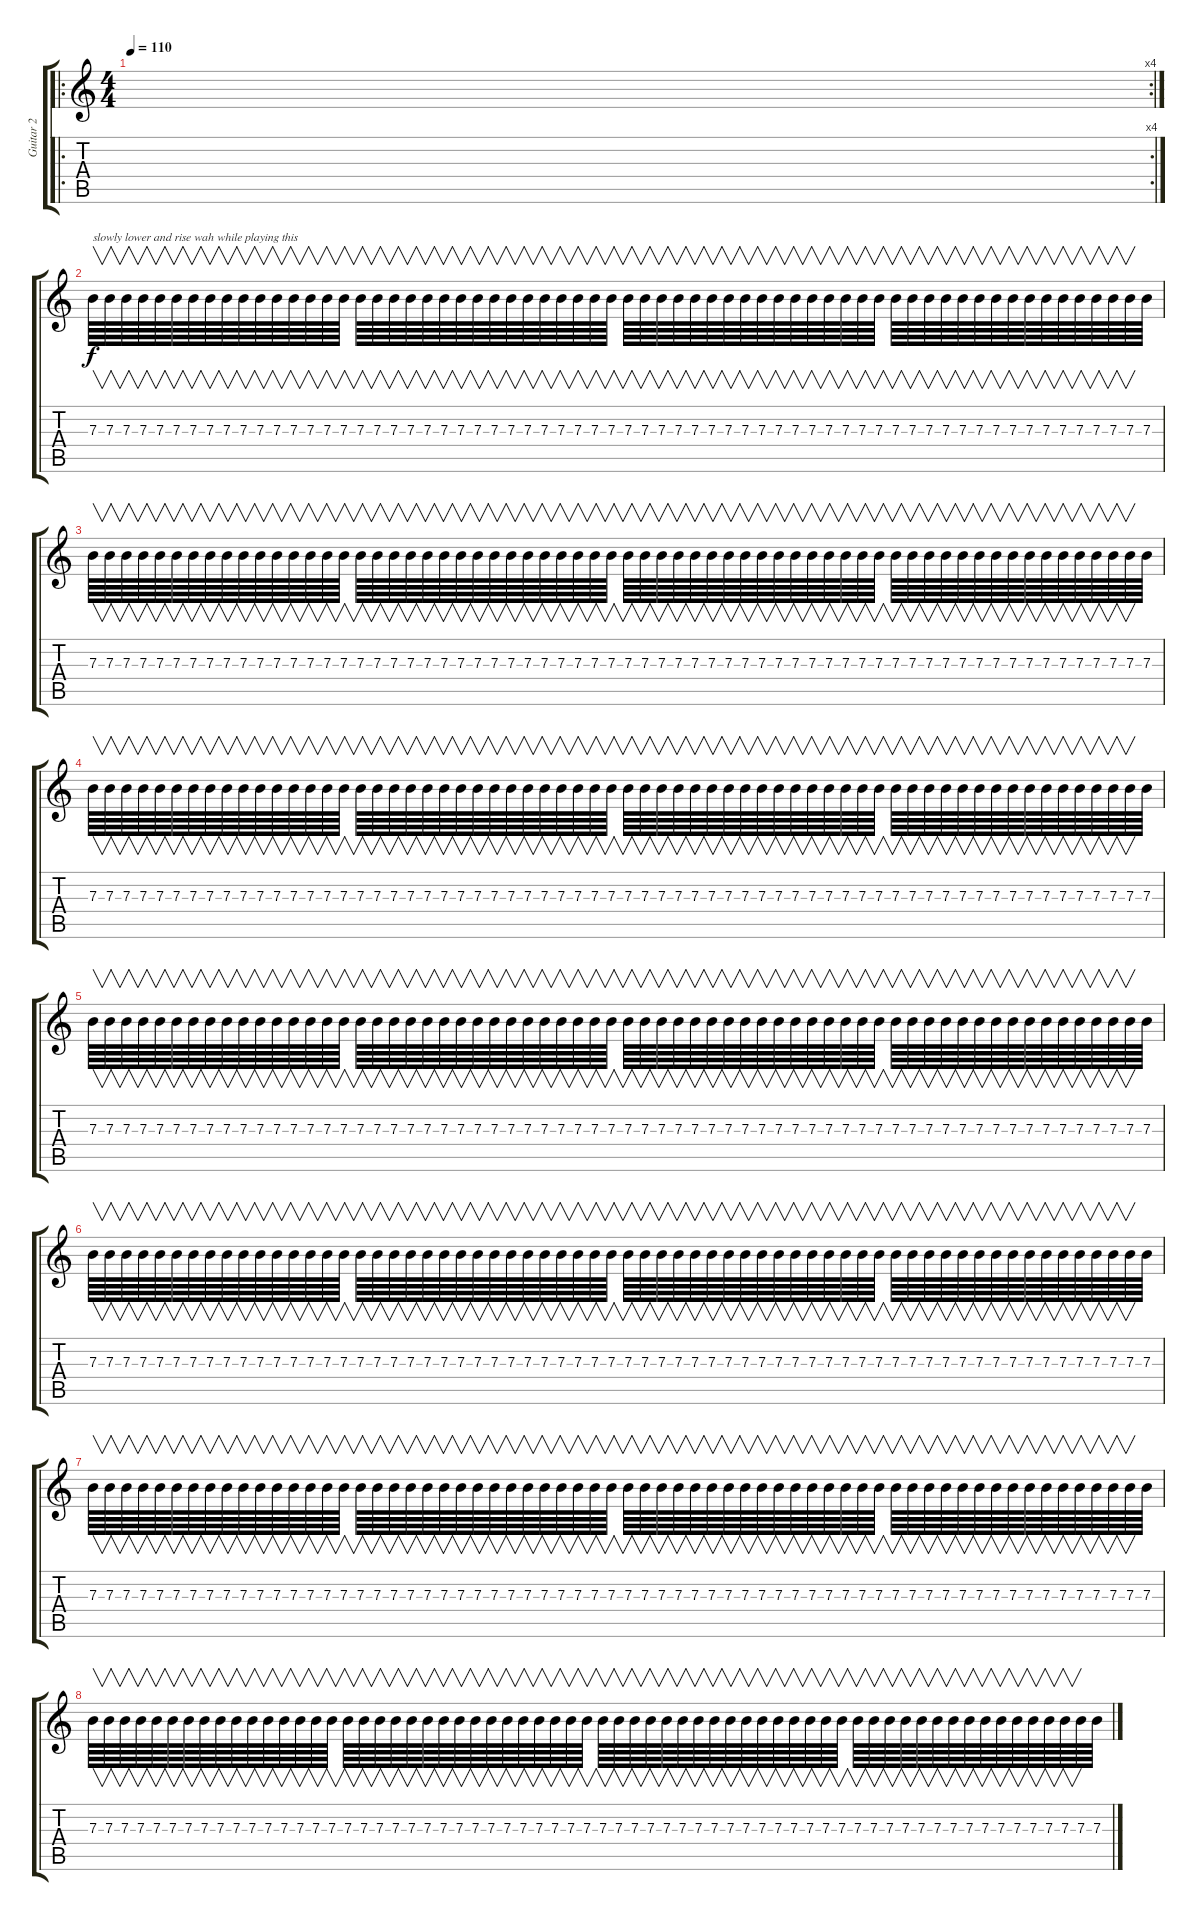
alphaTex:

\track ("Guitar 2" "Guitar 2") {instrument overdrivenguitar}
\staff {score tabs}
\tuning (Db4 Ab3 E3 B2 Gb2 B1) {hide}
\ro
\rc 4
\ts (4 4)
\tempo 110
\clef g2
\ks c
|
7.3.64{v txt "slowly lower and rise wah while playing this"} 7.3.64{v} 7.3.64{v} 7.3.64{v} 7.3.64{v} 7.3.64{v} 7.3.64{v} 7.3.64{v} 7.3.64{v} 7.3.64{v} 7.3.64{v} 7.3.64{v} 7.3.64{v} 7.3.64{v} 7.3.64{v} 7.3.64{v} 7.3.64{v} 7.3.64{v} 7.3.64{v} 7.3.64{v} 7.3.64{v} 7.3.64{v} 7.3.64{v} 7.3.64{v} 7.3.64{v} 7.3.64{v} 7.3.64{v} 7.3.64{v} 7.3.64{v} 7.3.64{v} 7.3.64{v} 7.3.64{v} 7.3.64{v} 7.3.64{v} 7.3.64{v} 7.3.64{v} 7.3.64{v} 7.3.64{v} 7.3.64{v} 7.3.64{v} 7.3.64{v} 7.3.64{v} 7.3.64{v} 7.3.64{v} 7.3.64{v} 7.3.64{v} 7.3.64{v} 7.3.64{v} 7.3.64{v} 7.3.64{v} 7.3.64{v} 7.3.64{v} 7.3.64{v} 7.3.64{v} 7.3.64{v} 7.3.64{v} 7.3.64{v} 7.3.64{v} 7.3.64{v} 7.3.64{v} 7.3.64{v} 7.3.64{v} 7.3.64{v} 7.3.64 |
7.3.64{v} 7.3.64{v} 7.3.64{v} 7.3.64{v} 7.3.64{v} 7.3.64{v} 7.3.64{v} 7.3.64{v} 7.3.64{v} 7.3.64{v} 7.3.64{v} 7.3.64{v} 7.3.64{v} 7.3.64{v} 7.3.64{v} 7.3.64{v} 7.3.64{v} 7.3.64{v} 7.3.64{v} 7.3.64{v} 7.3.64{v} 7.3.64{v} 7.3.64{v} 7.3.64{v} 7.3.64{v} 7.3.64{v} 7.3.64{v} 7.3.64{v} 7.3.64{v} 7.3.64{v} 7.3.64{v} 7.3.64{v} 7.3.64{v} 7.3.64{v} 7.3.64{v} 7.3.64{v} 7.3.64{v} 7.3.64{v} 7.3.64{v} 7.3.64{v} 7.3.64{v} 7.3.64{v} 7.3.64{v} 7.3.64{v} 7.3.64{v} 7.3.64{v} 7.3.64{v} 7.3.64{v} 7.3.64{v} 7.3.64{v} 7.3.64{v} 7.3.64{v} 7.3.64{v} 7.3.64{v} 7.3.64{v} 7.3.64{v} 7.3.64{v} 7.3.64{v} 7.3.64{v} 7.3.64{v} 7.3.64{v} 7.3.64{v} 7.3.64{v} 7.3.64 |
7.3.64{v} 7.3.64{v} 7.3.64{v} 7.3.64{v} 7.3.64{v} 7.3.64{v} 7.3.64{v} 7.3.64{v} 7.3.64{v} 7.3.64{v} 7.3.64{v} 7.3.64{v} 7.3.64{v} 7.3.64{v} 7.3.64{v} 7.3.64{v} 7.3.64{v} 7.3.64{v} 7.3.64{v} 7.3.64{v} 7.3.64{v} 7.3.64{v} 7.3.64{v} 7.3.64{v} 7.3.64{v} 7.3.64{v} 7.3.64{v} 7.3.64{v} 7.3.64{v} 7.3.64{v} 7.3.64{v} 7.3.64{v} 7.3.64{v} 7.3.64{v} 7.3.64{v} 7.3.64{v} 7.3.64{v} 7.3.64{v} 7.3.64{v} 7.3.64{v} 7.3.64{v} 7.3.64{v} 7.3.64{v} 7.3.64{v} 7.3.64{v} 7.3.64{v} 7.3.64{v} 7.3.64{v} 7.3.64{v} 7.3.64{v} 7.3.64{v} 7.3.64{v} 7.3.64{v} 7.3.64{v} 7.3.64{v} 7.3.64{v} 7.3.64{v} 7.3.64{v} 7.3.64{v} 7.3.64{v} 7.3.64{v} 7.3.64{v} 7.3.64{v} 7.3.64 |
7.3.64{v} 7.3.64{v} 7.3.64{v} 7.3.64{v} 7.3.64{v} 7.3.64{v} 7.3.64{v} 7.3.64{v} 7.3.64{v} 7.3.64{v} 7.3.64{v} 7.3.64{v} 7.3.64{v} 7.3.64{v} 7.3.64{v} 7.3.64{v} 7.3.64{v} 7.3.64{v} 7.3.64{v} 7.3.64{v} 7.3.64{v} 7.3.64{v} 7.3.64{v} 7.3.64{v} 7.3.64{v} 7.3.64{v} 7.3.64{v} 7.3.64{v} 7.3.64{v} 7.3.64{v} 7.3.64{v} 7.3.64{v} 7.3.64{v} 7.3.64{v} 7.3.64{v} 7.3.64{v} 7.3.64{v} 7.3.64{v} 7.3.64{v} 7.3.64{v} 7.3.64{v} 7.3.64{v} 7.3.64{v} 7.3.64{v} 7.3.64{v} 7.3.64{v} 7.3.64{v} 7.3.64{v} 7.3.64{v} 7.3.64{v} 7.3.64{v} 7.3.64{v} 7.3.64{v} 7.3.64{v} 7.3.64{v} 7.3.64{v} 7.3.64{v} 7.3.64{v} 7.3.64{v} 7.3.64{v} 7.3.64{v} 7.3.64{v} 7.3.64{v} 7.3.64 |
7.3.64{v} 7.3.64{v} 7.3.64{v} 7.3.64{v} 7.3.64{v} 7.3.64{v} 7.3.64{v} 7.3.64{v} 7.3.64{v} 7.3.64{v} 7.3.64{v} 7.3.64{v} 7.3.64{v} 7.3.64{v} 7.3.64{v} 7.3.64{v} 7.3.64{v} 7.3.64{v} 7.3.64{v} 7.3.64{v} 7.3.64{v} 7.3.64{v} 7.3.64{v} 7.3.64{v} 7.3.64{v} 7.3.64{v} 7.3.64{v} 7.3.64{v} 7.3.64{v} 7.3.64{v} 7.3.64{v} 7.3.64{v} 7.3.64{v} 7.3.64{v} 7.3.64{v} 7.3.64{v} 7.3.64{v} 7.3.64{v} 7.3.64{v} 7.3.64{v} 7.3.64{v} 7.3.64{v} 7.3.64{v} 7.3.64{v} 7.3.64{v} 7.3.64{v} 7.3.64{v} 7.3.64{v} 7.3.64{v} 7.3.64{v} 7.3.64{v} 7.3.64{v} 7.3.64{v} 7.3.64{v} 7.3.64{v} 7.3.64{v} 7.3.64{v} 7.3.64{v} 7.3.64{v} 7.3.64{v} 7.3.64{v} 7.3.64{v} 7.3.64{v} 7.3.64 |
7.3.64{v} 7.3.64{v} 7.3.64{v} 7.3.64{v} 7.3.64{v} 7.3.64{v} 7.3.64{v} 7.3.64{v} 7.3.64{v} 7.3.64{v} 7.3.64{v} 7.3.64{v} 7.3.64{v} 7.3.64{v} 7.3.64{v} 7.3.64{v} 7.3.64{v} 7.3.64{v} 7.3.64{v} 7.3.64{v} 7.3.64{v} 7.3.64{v} 7.3.64{v} 7.3.64{v} 7.3.64{v} 7.3.64{v} 7.3.64{v} 7.3.64{v} 7.3.64{v} 7.3.64{v} 7.3.64{v} 7.3.64{v} 7.3.64{v} 7.3.64{v} 7.3.64{v} 7.3.64{v} 7.3.64{v} 7.3.64{v} 7.3.64{v} 7.3.64{v} 7.3.64{v} 7.3.64{v} 7.3.64{v} 7.3.64{v} 7.3.64{v} 7.3.64{v} 7.3.64{v} 7.3.64{v} 7.3.64{v} 7.3.64{v} 7.3.64{v} 7.3.64{v} 7.3.64{v} 7.3.64{v} 7.3.64{v} 7.3.64{v} 7.3.64{v} 7.3.64{v} 7.3.64{v} 7.3.64{v} 7.3.64{v} 7.3.64{v} 7.3.64{v} 7.3.64 |
7.3.64{v} 7.3.64{v} 7.3.64{v} 7.3.64{v} 7.3.64{v} 7.3.64{v} 7.3.64{v} 7.3.64{v} 7.3.64{v} 7.3.64{v} 7.3.64{v} 7.3.64{v} 7.3.64{v} 7.3.64{v} 7.3.64{v} 7.3.64{v} 7.3.64{v} 7.3.64{v} 7.3.64{v} 7.3.64{v} 7.3.64{v} 7.3.64{v} 7.3.64{v} 7.3.64{v} 7.3.64{v} 7.3.64{v} 7.3.64{v} 7.3.64{v} 7.3.64{v} 7.3.64{v} 7.3.64{v} 7.3.64{v} 7.3.64{v} 7.3.64{v} 7.3.64{v} 7.3.64{v} 7.3.64{v} 7.3.64{v} 7.3.64{v} 7.3.64{v} 7.3.64{v} 7.3.64{v} 7.3.64{v} 7.3.64{v} 7.3.64{v} 7.3.64{v} 7.3.64{v} 7.3.64{v} 7.3.64{v} 7.3.64{v} 7.3.64{v} 7.3.64{v} 7.3.64{v} 7.3.64{v} 7.3.64{v} 7.3.64{v} 7.3.64{v} 7.3.64{v} 7.3.64{v} 7.3.64{v} 7.3.64{v} 7.3.64{v} 7.3.64{v} 7.3.64
